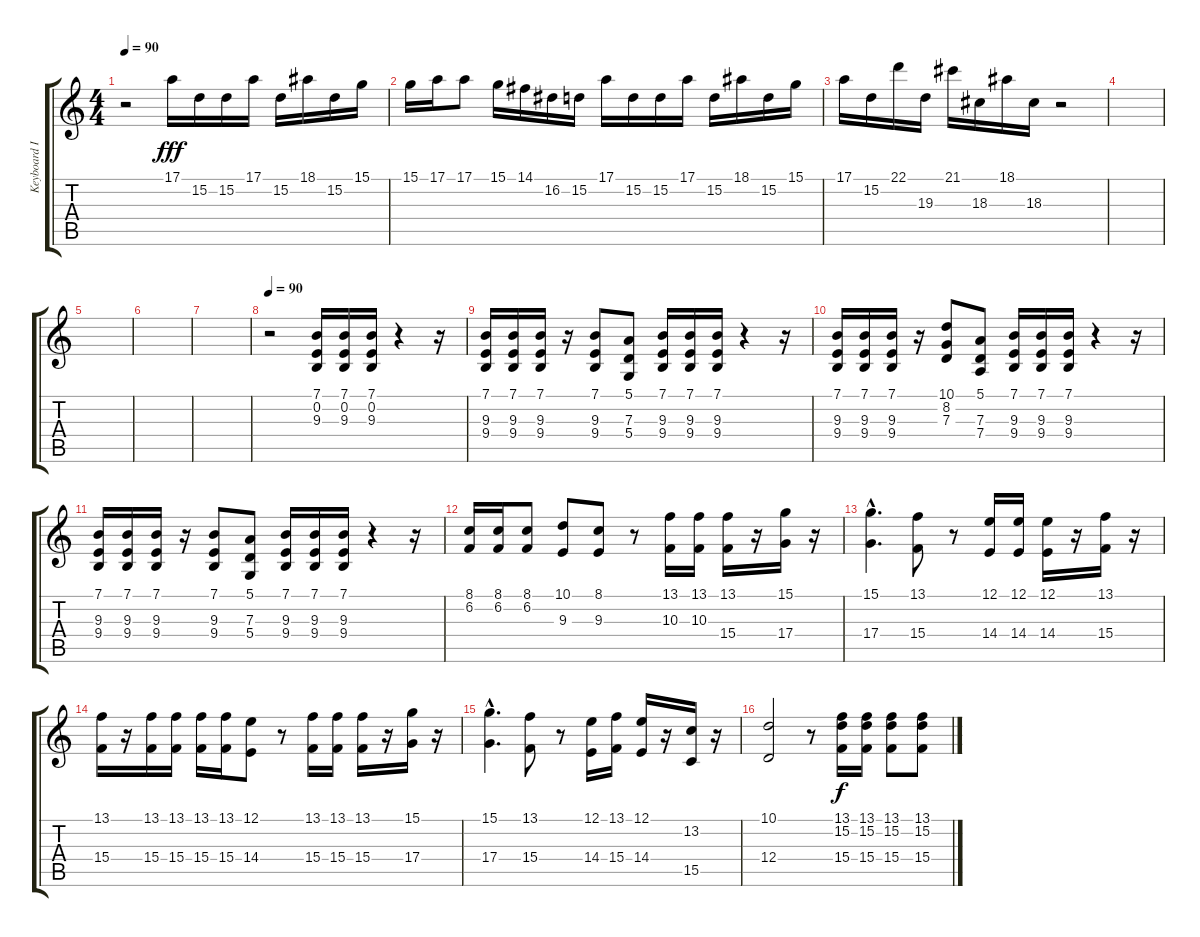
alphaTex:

\track ("Keyboard I" "Keyboard I") {instrument fx5brightness}
\staff {score tabs}
\tuning (E4 B3 G3 D3 A2 E2) {hide}
\ts (4 4)
\tempo 90
\clef g2
\ks c
r.2{dy fff} 17.1.16 15.2.16 15.2.16 17.1.16 15.2.16 18.1.16 15.2.16 15.1.16 |
15.1.16 17.1.16 17.1.8 15.1.16 14.1.16 16.2.16 15.2.16 17.1.16 15.2.16 15.2.16 17.1.16 15.2.16 18.1.16 15.2.16 15.1.16 |
17.1.16 15.2.16 22.1.16 19.3.16 21.1.16 18.3.16 18.1.16 18.3.16 r.2 |
|
|
|
|
\tempo 90
r.2{volume 11 instrument stringensemble1} (7.1 0.2 9.3).16 (7.1 0.2 9.3).16 (7.1 0.2 9.3).16 r.4 r.16 |
(7.1 9.3 9.4).16 (7.1 9.3 9.4).16 (7.1 9.3 9.4).16 r.16 (7.1 9.3 9.4).8 (5.1 7.3 5.4).8 (7.1 9.3 9.4).16 (7.1 9.3 9.4).16 (7.1 9.3 9.4).16 r.4 r.16 |
(7.1 9.3 9.4).16 (7.1 9.3 9.4).16 (7.1 9.3 9.4).16 r.16 (10.1 8.2 7.3).8 (5.1 7.3 7.4).8 (7.1 9.3 9.4).16 (7.1 9.3 9.4).16 (7.1 9.3 9.4).16 r.4 r.16 |
(7.1 9.3 9.4).16 (7.1 9.3 9.4).16 (7.1 9.3 9.4).16 r.16 (7.1 9.3 9.4).8 (5.1 7.3 5.4).8 (7.1 9.3 9.4).16 (7.1 9.3 9.4).16 (7.1 9.3 9.4).16 r.4 r.16 |
(8.1 6.2).16 (8.1 6.2).16 (8.1 6.2).8 (10.1 9.3).8 (8.1 9.3).8 r.8 (13.1 10.3).16 (13.1 10.3).16 (13.1 15.4).16 r.16 (15.1 17.4).16 r.16 |
(15.1{hac} 17.4{hac}).4{d} (13.1 15.4).8 r.8 (12.1 14.4).16 (12.1 14.4).16 (12.1 14.4).16 r.16 (13.1 15.4).16 r.16 |
(13.1 15.4).16 r.16 (13.1 15.4).16 (13.1 15.4).16 (13.1 15.4).16 (13.1 15.4).16 (12.1 14.4).8 r.8 (13.1 15.4).16 (13.1 15.4).16 (13.1 15.4).16 r.16 (15.1 17.4).16 r.16 |
(15.1{hac} 17.4{hac}).4{d} (13.1 15.4).8 r.8 (12.1 14.4).16 (13.1 15.4).16 (12.1 14.4).16 r.16 (13.2 15.5).16 r.16 |
(10.1 12.4).2 r.8 (13.1 15.2 15.4).16{dy f} (13.1 15.2 15.4).16 (13.1 15.2 15.4).8 (13.1 15.2 15.4).8
